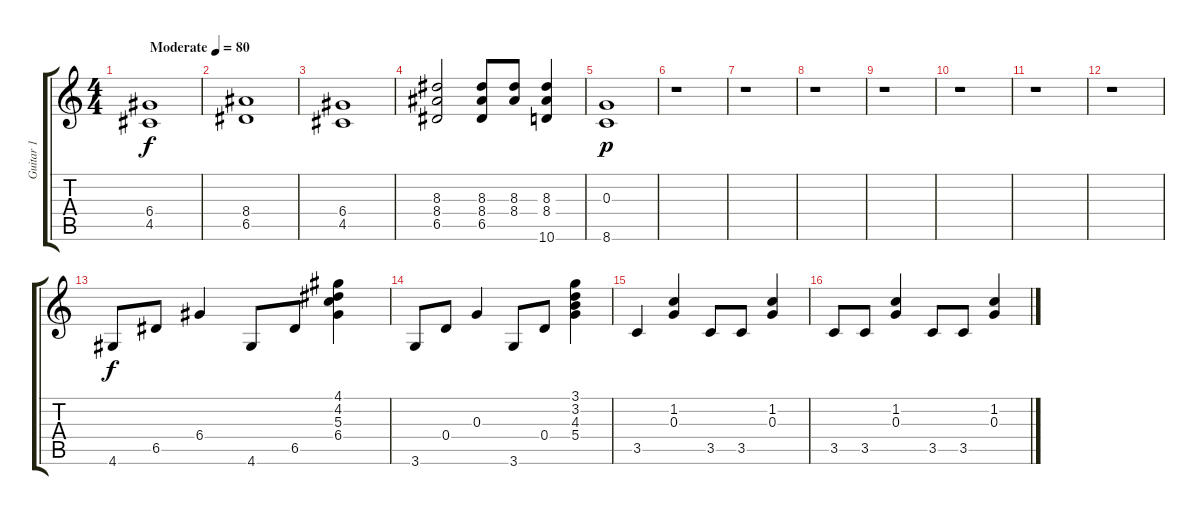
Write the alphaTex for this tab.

\track ("Guitar 1" "Guitar 1") {instrument distortionguitar}
\staff {score tabs}
\tuning (E4 B3 G3 D3 A2 E2) {hide}
\ts (4 4)
\tempo (80 "Moderate")
\clef g2
\ks c
(6.4 4.5).1{dy f instrument distortionguitar} |
(8.4 6.5).1 |
(6.4 4.5).1 |
(8.3 8.4 6.5).2 (8.3 8.4 6.5).8 (8.3 8.4).8 (8.3 8.4 10.6).4 |
(0.3 8.6).1{dy p} |
r.1 |
r.1 |
r.1 |
r.1 |
r.1 |
r.1 |
r.1 |
4.6.8{dy f} 6.5.8 6.4.4 4.6.8 6.5.8 (4.1 4.2 5.3 6.4).4 |
3.6.8 0.4.8 0.3.4 3.6.8 0.4.8 (3.1 3.2 4.3 5.4).4 |
3.5.4 (1.2 0.3).4 3.5.8 3.5.8 (1.2 0.3).4 |
3.5.8 3.5.8 (1.2 0.3).4 3.5.8 3.5.8 (1.2 0.3).4
